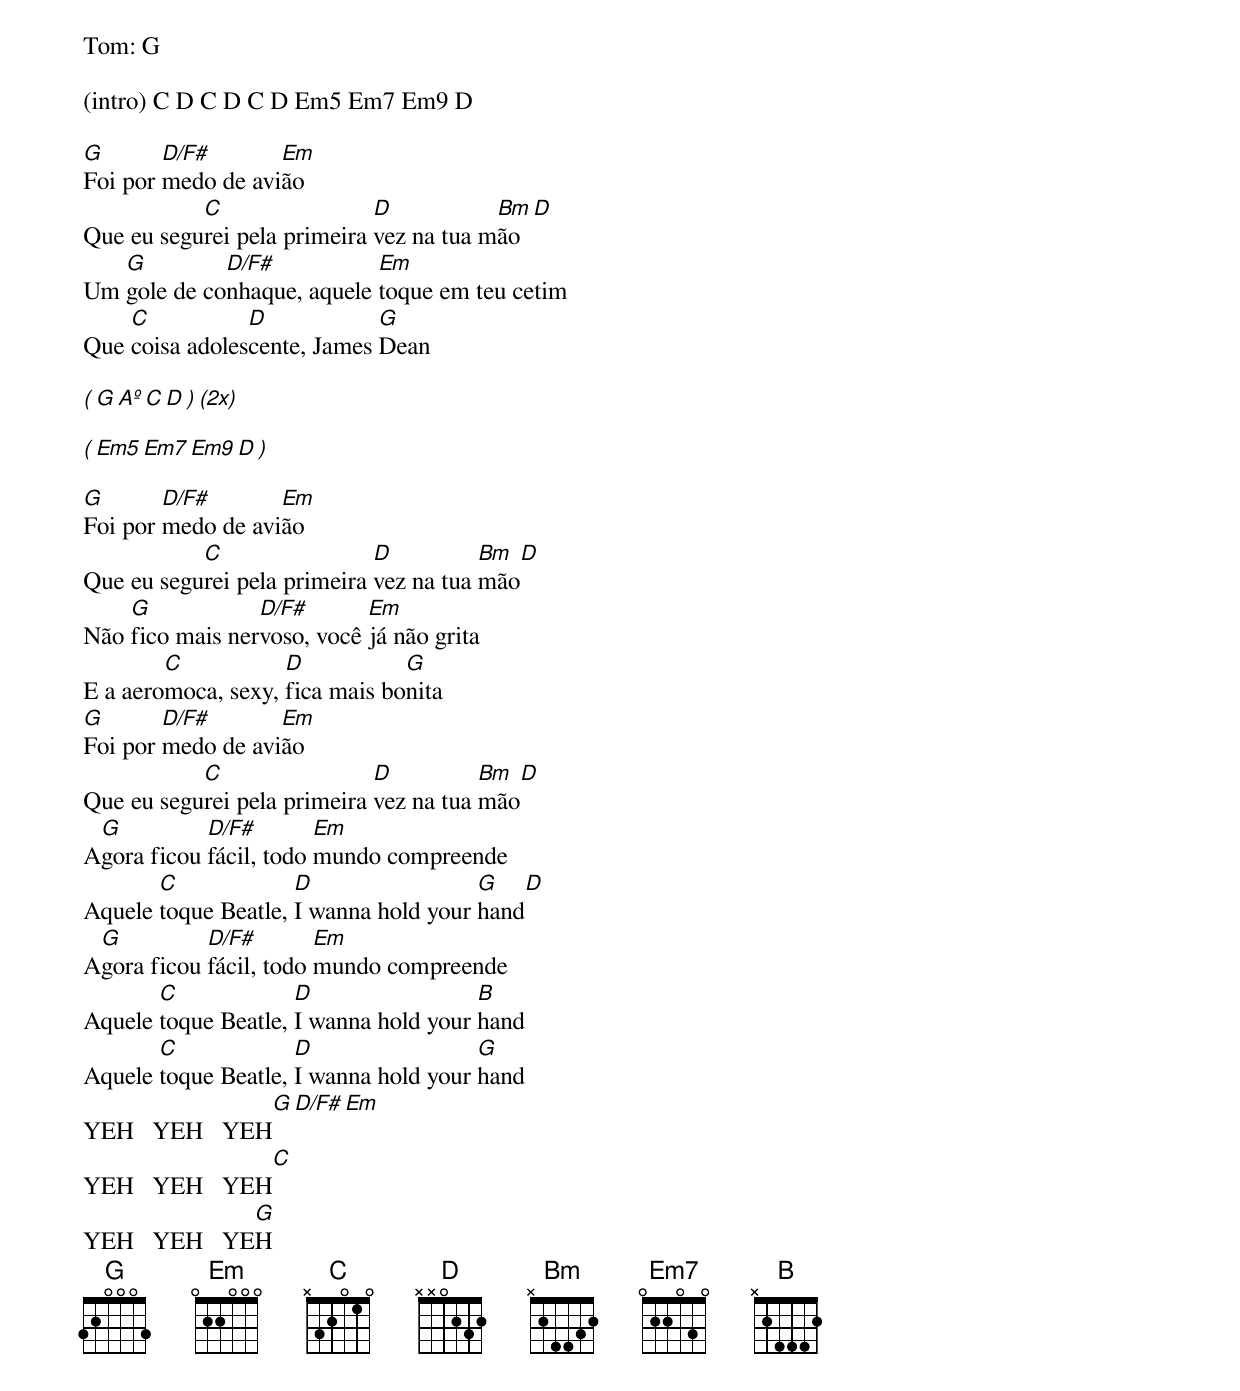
Tom: G

(intro) C D C D C D Em5 Em7 Em9 D

G       D/F#       Em
Foi por medo de avião
           C                 D           Bm   D
Que eu segurei pela primeira vez na tua mão
   G         D/F#           Em
Um gole de conhaque, aquele toque em teu cetim
    C           D            G
Que coisa adolescente, James Dean

( G  Aº  C   D ) (2x)

( Em5 Em7 Em9 D )

G       D/F#       Em
Foi por medo de avião
           C                 D          Bm  D
Que eu segurei pela primeira vez na tua mão
    G            D/F#       Em
Não fico mais nervoso, você já não grita
        C           D           G
E a aeromoca, sexy, fica mais bonita
G       D/F#       Em
Foi por medo de avião
           C                 D          Bm   D
Que eu segurei pela primeira vez na tua mão
 G          D/F#        Em
Agora ficou fácil, todo mundo compreende
       C             D                 G     D
Aquele toque Beatle, I wanna hold your hand
 G          D/F#        Em
Agora ficou fácil, todo mundo compreende
       C             D                 B
Aquele toque Beatle, I wanna hold your hand
       C             D                 G
Aquele toque Beatle, I wanna hold your hand
               G   D/F#  Em
YEH   YEH   YEH
                   C
YEH   YEH   YEH
              G
YEH   YEH   YEH
